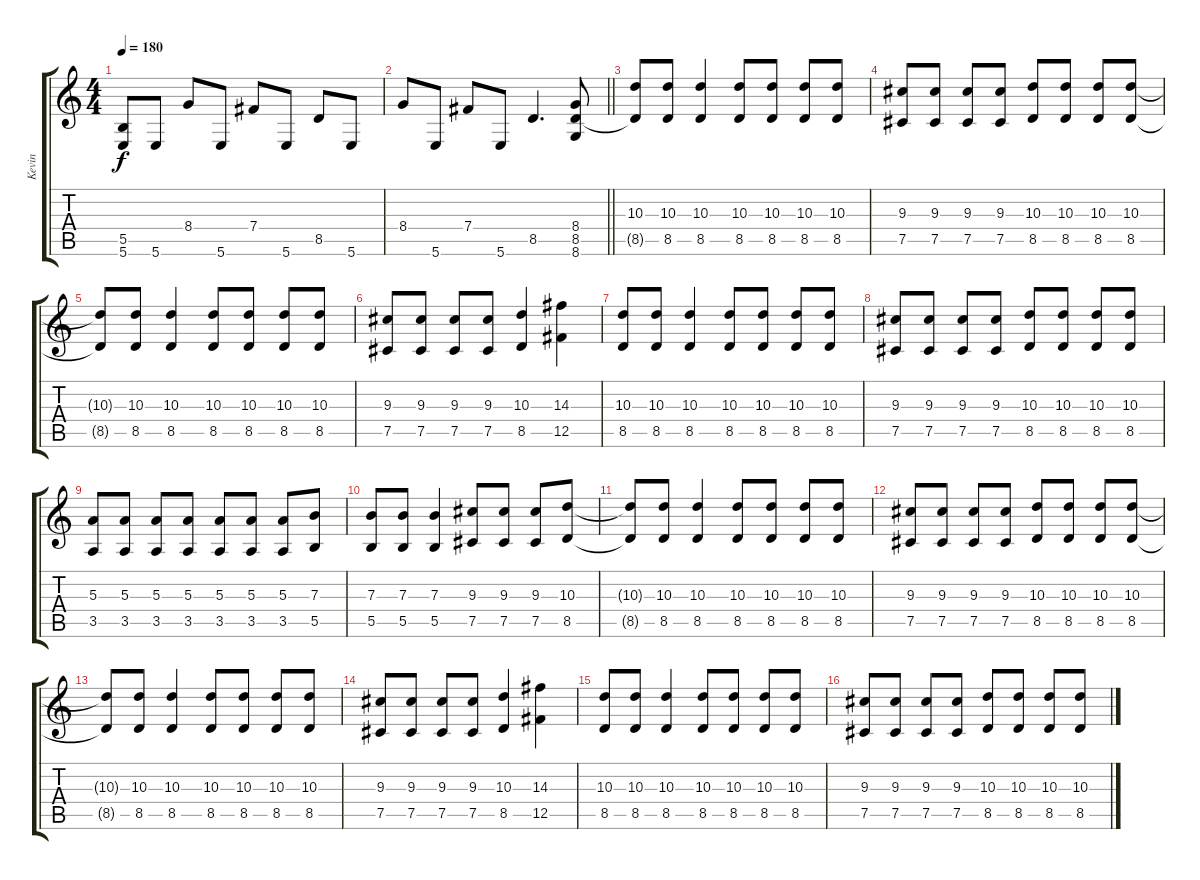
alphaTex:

\track ("Kevin" "Kevin") {instrument distortionguitar}
\staff {score tabs}
\tuning (Db4 Ab3 E3 B2 Gb2 B1) {hide}
\ts (4 4)
\tempo 180
\clef g2
\ks c
(5.5{t} 5.6{t}).8{dy f} 5.6.8 8.4.8 5.6.8 7.4.8 5.6.8 8.5.8 5.6.8 |
\barLineRight lightlight
8.4.8 5.6.8 7.4.8 5.6.8 8.5.4{d} (8.4 8.5 8.6).8 |
(10.3 8.5{t}).8 (10.3 8.5).8 (10.3 8.5).4 (10.3 8.5).8 (10.3 8.5).8 (10.3 8.5).8 (10.3 8.5).8 |
(9.3 7.5).8 (9.3 7.5).8 (9.3 7.5).8 (9.3 7.5).8 (10.3 8.5).8 (10.3 8.5).8 (10.3 8.5).8 (10.3 8.5).8 |
(10.3{t} 8.5{t}).8 (10.3 8.5).8 (10.3 8.5).4 (10.3 8.5).8 (10.3 8.5).8 (10.3 8.5).8 (10.3 8.5).8 |
(9.3 7.5).8 (9.3 7.5).8 (9.3 7.5).8 (9.3 7.5).8 (10.3 8.5).4 (14.3 12.5).4 |
(10.3 8.5).8 (10.3 8.5).8 (10.3 8.5).4 (10.3 8.5).8 (10.3 8.5).8 (10.3 8.5).8 (10.3 8.5).8 |
(9.3 7.5).8 (9.3 7.5).8 (9.3 7.5).8 (9.3 7.5).8 (10.3 8.5).8 (10.3 8.5).8 (10.3 8.5).8 (10.3 8.5).8 |
(5.3 3.5).8 (5.3 3.5).8 (5.3 3.5).8 (5.3 3.5).8 (5.3 3.5).8 (5.3 3.5).8 (5.3 3.5).8 (7.3 5.5).8 |
(7.3 5.5).8 (7.3 5.5).8 (7.3 5.5).4 (9.3 7.5).8 (9.3 7.5).8 (9.3 7.5).8 (10.3 8.5).8 |
(10.3{t} 8.5{t}).8 (10.3 8.5).8 (10.3 8.5).4 (10.3 8.5).8 (10.3 8.5).8 (10.3 8.5).8 (10.3 8.5).8 |
(9.3 7.5).8 (9.3 7.5).8 (9.3 7.5).8 (9.3 7.5).8 (10.3 8.5).8 (10.3 8.5).8 (10.3 8.5).8 (10.3 8.5).8 |
(10.3{t} 8.5{t}).8 (10.3 8.5).8 (10.3 8.5).4 (10.3 8.5).8 (10.3 8.5).8 (10.3 8.5).8 (10.3 8.5).8 |
(9.3 7.5).8 (9.3 7.5).8 (9.3 7.5).8 (9.3 7.5).8 (10.3 8.5).4 (14.3 12.5).4 |
(10.3 8.5).8 (10.3 8.5).8 (10.3 8.5).4 (10.3 8.5).8 (10.3 8.5).8 (10.3 8.5).8 (10.3 8.5).8 |
(9.3 7.5).8 (9.3 7.5).8 (9.3 7.5).8 (9.3 7.5).8 (10.3 8.5).8 (10.3 8.5).8 (10.3 8.5).8 (10.3 8.5).8
